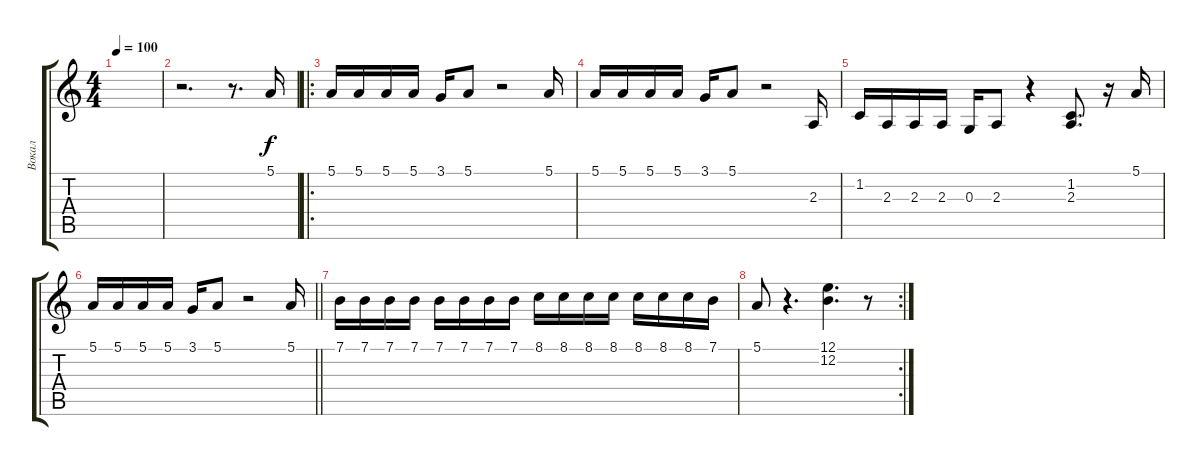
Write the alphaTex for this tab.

\track ("Вокал" "Вокал") {instrument trumpet}
\staff {score tabs}
\tuning (E4 B3 G3 D3 A2 E2) {hide}
\ts (4 4)
\tempo 100
\clef g2
\ks c
|
r.2{d} r.8{d} 5.1.16 |
\ro
5.1.16 5.1.16 5.1.16 5.1.16 3.1.16 5.1.8 r.2 5.1.16 |
5.1.16 5.1.16 5.1.16 5.1.16 3.1.16 5.1.8 r.2 2.3.16 |
1.2.16 2.3.16 2.3.16 2.3.16 0.3.16 2.3.8 r.4 (1.2 2.3).8{d} r.16 5.1.16 |
\barLineRight lightlight
5.1.16 5.1.16 5.1.16 5.1.16 3.1.16 5.1.8 r.2 5.1.16 |
7.1.16 7.1.16 7.1.16 7.1.16 7.1.16 7.1.16 7.1.16 7.1.16 8.1.16 8.1.16 8.1.16 8.1.16 8.1.16 8.1.16 8.1.16 7.1.16 |
\rc 2
5.1.8 r.4{d} (12.1 12.2).4{d} r.8
